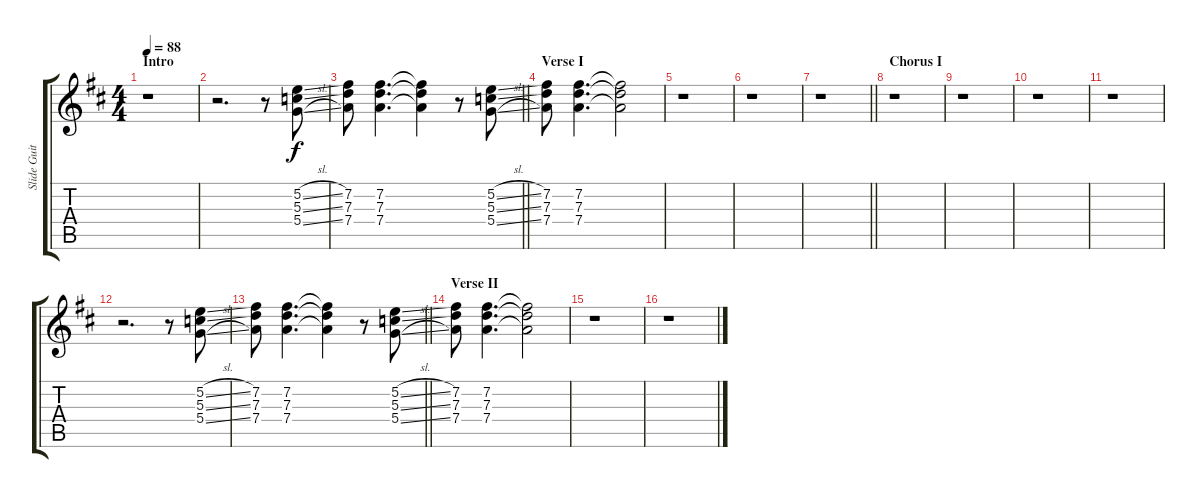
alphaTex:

\track ("Slide Guitar" "Slide Guit") {instrument electricguitarjazz}
\staff {score tabs}
\tuning (E4 B3 G3 D3 A2 E2) {hide}
\ts (4 4)
\section ("" "Intro")
\tempo 88
\clef g2
\ks d
r.1{dy f instrument electricguitarjazz} |
r.2{d} r.8 (5.2{sl} 5.3{sl} 5.4{sl}).8 |
\barLineRight lightlight
(7.2 7.3 7.4).8 (7.2 7.3 7.4).4{d} (7.2{t} 7.3{t} 7.4{t}).4 r.8 (5.2{sl} 5.3{sl} 5.4{sl}).8 |
\section ("" "Verse I")
(7.2 7.3 7.4).8 (7.2 7.3 7.4).4{d} (7.2{t} 7.3{t} 7.4{t}).2 |
r.1 |
r.1 |
\barLineRight lightlight
r.1 |
\section ("" "Chorus I")
r.1 |
r.1 |
r.1 |
r.1 |
r.2{d} r.8 (5.2{sl} 5.3{sl} 5.4{sl}).8 |
\barLineRight lightlight
(7.2 7.3 7.4).8 (7.2 7.3 7.4).4{d} (7.2{t} 7.3{t} 7.4{t}).4 r.8 (5.2{sl} 5.3{sl} 5.4{sl}).8 |
\section ("" "Verse II")
(7.2 7.3 7.4).8 (7.2 7.3 7.4).4{d} (7.2{t} 7.3{t} 7.4{t}).2 |
r.1 |
r.1
